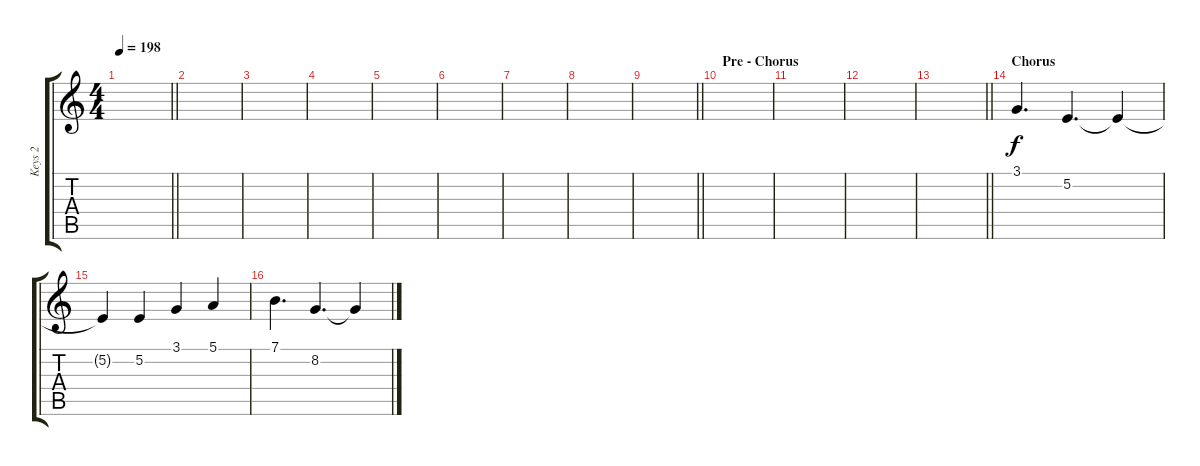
\track ("Keys 2" "Keys 2") {instrument brasssection}
\staff {score tabs}
\tuning (E4 B3 G3 D3 A2 E2) {hide}
\ts (4 4)
\tempo 198
\clef g2
\barLineRight lightlight
\ks c
|
|
|
|
|
|
|
|
\barLineRight lightlight
|
\section ("" "Pre - Chorus")
|
|
|
\barLineRight lightlight
|
\section ("" "Chorus")
3.1.4{d instrument frenchhorn} 5.2.4{d} 5.2{t}.4 |
5.2{t}.4 5.2.4 3.1.4 5.1.4 |
7.1.4{d} 8.2.4{d} 8.2{t}.4
